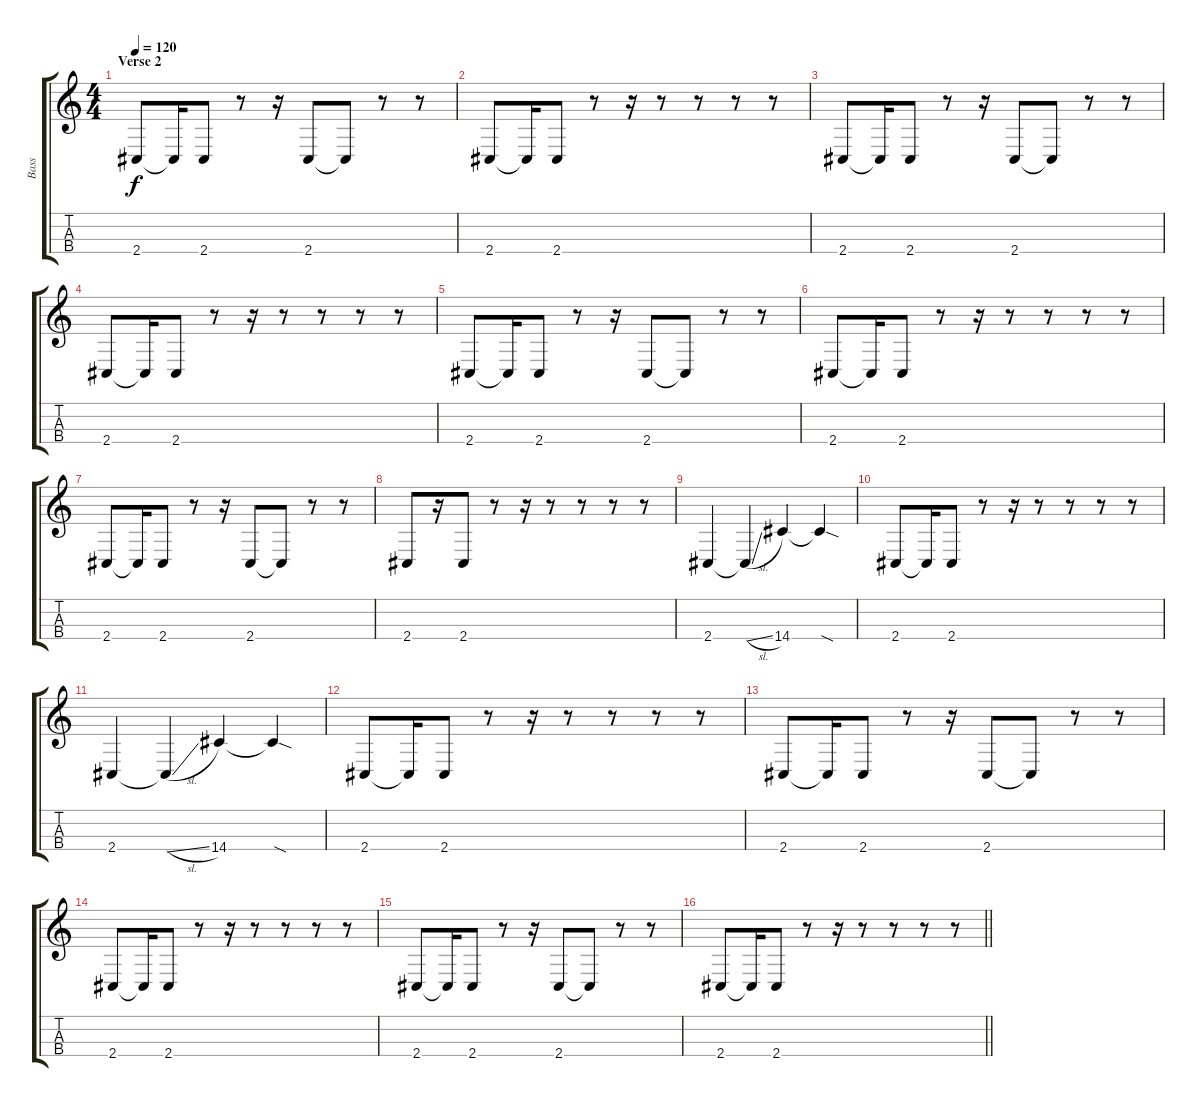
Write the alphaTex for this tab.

\track ("Bass" "Bass") {instrument electricbassfinger}
\staff {score tabs}
\tuning (E3 B2 Gb2 B1) {hide}
\ts (4 4)
\section ("" "Verse 2")
\tempo 120
\clef g2
\ks c
2.4.8{dy f} 2.4{t}.16 2.4.8 r.8 r.16 2.4.8 2.4{t}.8 r.8 r.8 |
2.4.8 2.4{t}.16 2.4.8 r.8 r.16 r.8 r.8 r.8 r.8 |
2.4.8 2.4{t}.16 2.4.8 r.8 r.16 2.4.8 2.4{t}.8 r.8 r.8 |
2.4.8 2.4{t}.16 2.4.8 r.8 r.16 r.8 r.8 r.8 r.8 |
2.4.8 2.4{t}.16 2.4.8 r.8 r.16 2.4.8 2.4{t}.8 r.8 r.8 |
2.4.8 2.4{t}.16 2.4.8 r.8 r.16 r.8 r.8 r.8 r.8 |
2.4.8 2.4{t}.16 2.4.8 r.8 r.16 2.4.8 2.4{t}.8 r.8 r.8 |
2.4.8 r.16 2.4.8 r.8 r.16 r.8 r.8 r.8 r.8 |
2.4.4 2.4{sl t}.4 14.4.4 14.4{sod t}.4 |
2.4.8 2.4{t}.16 2.4.8 r.8 r.16 r.8 r.8 r.8 r.8 |
2.4.4 2.4{sl t}.4 14.4.4 14.4{sod t}.4 |
2.4.8 2.4{t}.16 2.4.8 r.8 r.16 r.8 r.8 r.8 r.8 |
2.4.8 2.4{t}.16 2.4.8 r.8 r.16 2.4.8 2.4{t}.8 r.8 r.8 |
2.4.8 2.4{t}.16 2.4.8 r.8 r.16 r.8 r.8 r.8 r.8 |
2.4.8 2.4{t}.16 2.4.8 r.8 r.16 2.4.8 2.4{t}.8 r.8 r.8 |
\barLineRight lightlight
2.4.8 2.4{t}.16 2.4.8 r.8 r.16 r.8 r.8 r.8 r.8
